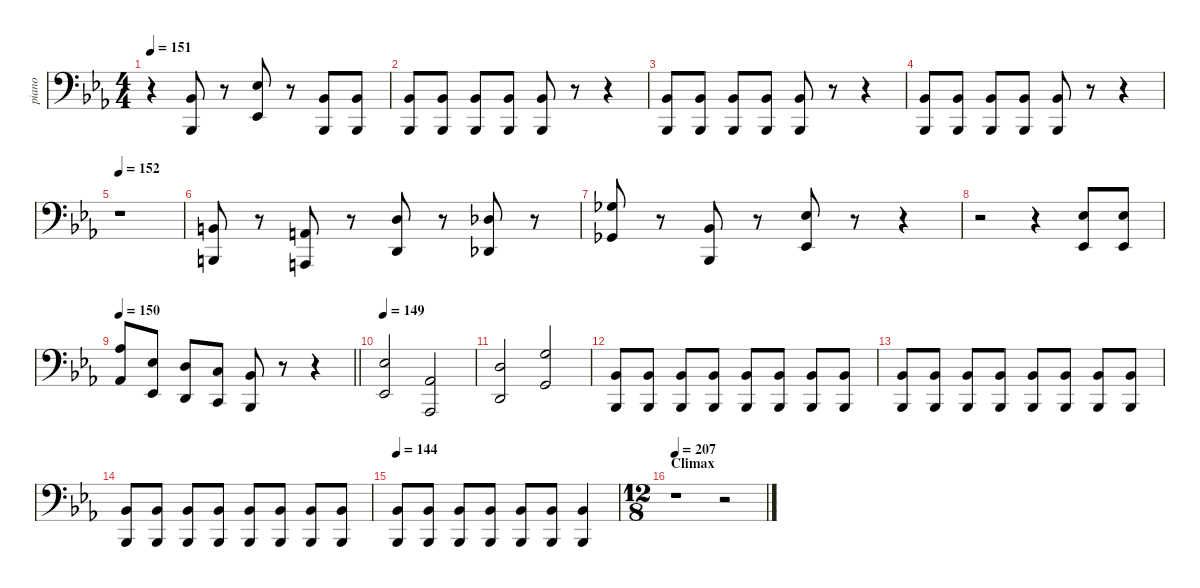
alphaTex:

\defaultSystemsLayout 8
\hideDynamics
\bracketExtendMode nobrackets
\otherSystemsTrackNameOrientation horizontal
\track ("Piano (LH)-hid" "piano") {instrument acousticgrandpiano}
\staff {score}
\tuning (F2 C2 F1 C1 F0 C0)
\ts (4 4)
\tempo 151
\clef f4
\ks eb
r.4{dy f} (10.2{acc b} 10.4{acc b}).8 r.8 (10.1{acc b} 10.3{acc b}).8 r.8 (10.2{acc b} 10.4{acc b}).8 (10.2{acc b} 10.4{acc b}).8 |
(10.2{acc b} 10.4{acc b}).8 (10.2{acc b} 10.4{acc b}).8 (10.2{acc b} 10.4{acc b}).8 (10.2{acc b} 10.4{acc b}).8 (10.2{acc b} 10.4{acc b}).8 r.8 r.4 |
(10.2{acc b} 10.4{acc b}).8 (10.2{acc b} 10.4{acc b}).8 (10.2{acc b} 10.4{acc b}).8 (10.2{acc b} 10.4{acc b}).8 (10.2{acc b} 10.4{acc b}).8 r.8 r.4 |
(10.2{acc b} 10.4{acc b}).8 (10.2{acc b} 10.4{acc b}).8 (10.2{acc b} 10.4{acc b}).8 (10.2{acc b} 10.4{acc b}).8 (10.2{acc b} 10.4{acc b}).8 r.8 r.4 |
\tempo 152
r.1 |
(6.1{acc forcenatural} 6.3{acc forcenatural}).8 r.8 (4.1{acc forcenatural} 4.3{acc forcenatural}).8 r.8 (9.1{acc forcenatural} 9.3{acc forcenatural}).8 r.8 (8.1{acc b} 8.3{acc b}).8 r.8 |
(13.1{acc b} 13.3{acc b}).8 r.8 (10.2{acc b} 10.4{acc b}).8 r.8 (10.1{acc b} 10.3{acc b}).8 r.8 r.4 |
r.2 r.4 (10.1{acc b} 10.3{acc b}).8 (10.1{acc b} 10.3{acc b}).8 |
\tempo 150
\barLineRight lightlight
(15.1{acc b} 15.3{acc b}).8 (15.2{acc b} 15.4{acc b}).8 (14.2{acc forcenatural} 14.4{acc forcenatural}).8 (12.2{acc forcenatural} 12.4{acc forcenatural}).8 (10.2{acc b} 10.4{acc b}).8 r.8 r.4 |
\tempo 149
(10.1{acc b} 10.3{acc b}).2 (8.2{acc b} 8.4{acc b}).2 |
(9.1{acc forcenatural} 9.3{acc forcenatural}).2 (14.1{acc forcenatural} 14.3{acc forcenatural}).2 |
(10.2{acc b} 10.4{acc b}).8 (10.2{acc b} 10.4{acc b}).8 (10.2{acc b} 10.4{acc b}).8 (10.2{acc b} 10.4{acc b}).8 (10.2{acc b} 10.4{acc b}).8 (10.2{acc b} 10.4{acc b}).8 (10.2{acc b} 10.4{acc b}).8 (10.2{acc b} 10.4{acc b}).8 |
(10.2{acc b} 10.4{acc b}).8 (10.2{acc b} 10.4{acc b}).8 (10.2{acc b} 10.4{acc b}).8 (10.2{acc b} 10.4{acc b}).8 (10.2{acc b} 10.4{acc b}).8 (10.2{acc b} 10.4{acc b}).8 (10.2{acc b} 10.4{acc b}).8 (10.2{acc b} 10.4{acc b}).8 |
(10.2{acc b} 10.4{acc b}).8 (10.2{acc b} 10.4{acc b}).8 (10.2{acc b} 10.4{acc b}).8 (10.2{acc b} 10.4{acc b}).8 (10.2{acc b} 10.4{acc b}).8 (10.2{acc b} 10.4{acc b}).8 (10.2{acc b} 10.4{acc b}).8 (10.2{acc b} 10.4{acc b}).8 |
\tempo 144
(10.2{acc b} 10.4{acc b}).8 (10.2{acc b} 10.4{acc b}).8 (10.2{acc b} 10.4{acc b}).8 (10.2{acc b} 10.4{acc b}).8 (10.2{acc b} 10.4{acc b}).8 (10.2{acc b} 10.4{acc b}).8 (10.2{acc b} 10.4{acc b}).4 |
\ts (12 8)
\section ("" "Climax")
\tempo 207
r.1 r.2
